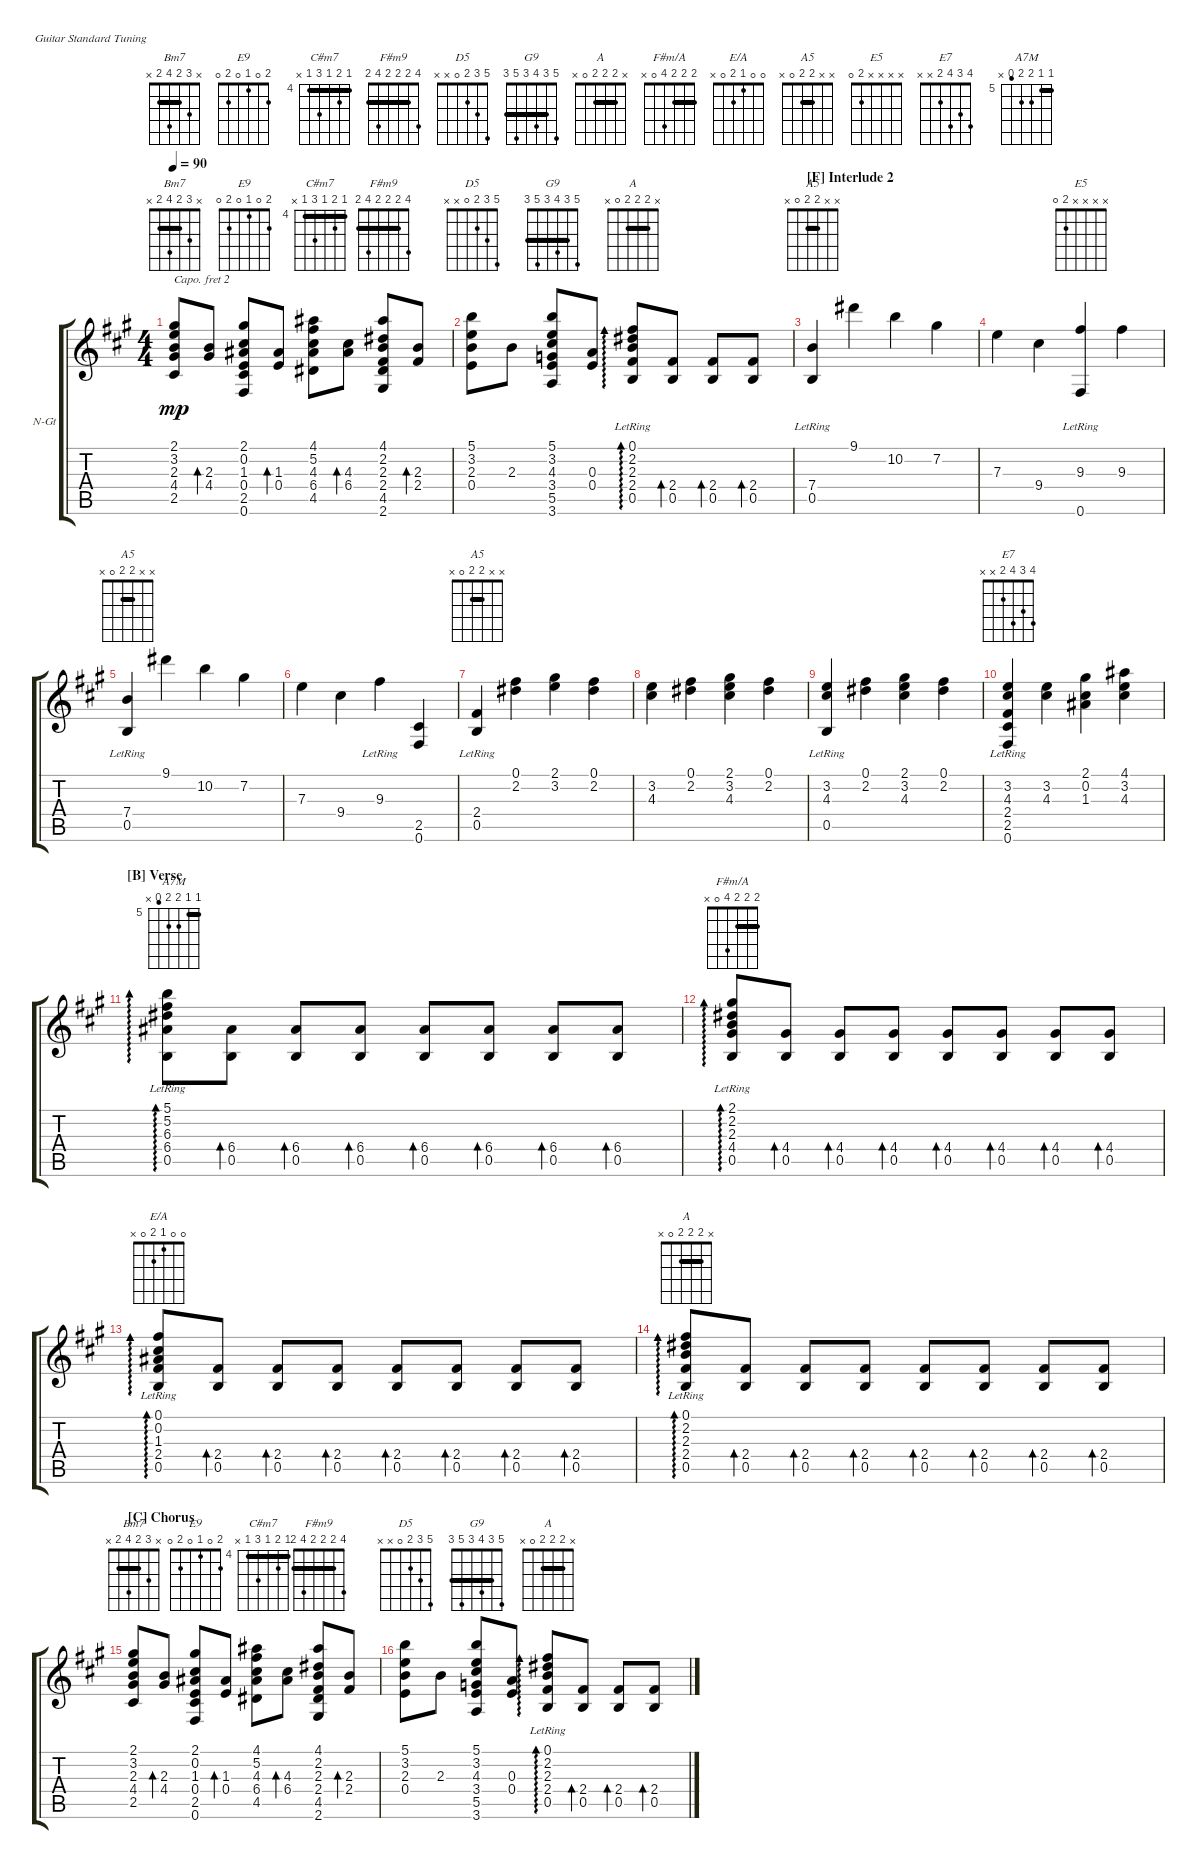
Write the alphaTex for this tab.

\defaultSystemsLayout 4
\bracketExtendMode groupsimilarinstruments
\firstSystemTrackNameOrientation horizontal
\otherSystemsTrackNameOrientation horizontal
\chordDiagramsInScore
\track ("Nylon Guitar" "N-Gt") {instrument acousticguitarnylon}
\staff {score tabs}
\capo 2
\tuning (E4 B3 G3 D3 A2 E2)
\chord ("Bm7" x 3 2 4 2 x) {barre 2}
\chord ("E9" 2 0 1 0 2 0)
\chord ("C#m7" 4 5 4 6 4 x) {firstfret 4 barre (4 4)}
\chord ("F#m9" 4 2 2 2 4 2) {barre (2 2 2)}
\chord ("D5" 5 3 2 0 x x)
\chord ("G9" 5 3 4 3 5 3) {barre (3 3)}
\chord ("A" 0 2 2 2 0 x)
\chord ("F#m/A" 2 2 2 4 0 x) {barre (2 2)}
\chord ("E/A" 0 0 1 2 0 x)
\chord ("A" x 2 2 2 0 x) {barre (2 2)}
\chord ("A5" x x 2 2 0 x) {barre 2}
\chord ("E5" x x x x 2 0)
\chord ("E7" 4 3 4 2 x x)
\chord ("A7M" 5 5 6 6 4 x) {firstfret 5 barre 5}
\ts (4 4)
\tempo 90
\clef g2
\ks a
(2.5 4.4 2.3 3.2 2.1).8{ch "Bm7" dy mp} (4.4 2.3).8{bd 44} (2.1 0.2 1.3 0.4 2.5 0.6).8{ch "E9"} (0.4 1.3).8{bd 44} (4.5 6.4 4.3 5.2 4.1).8{ch "C#m7"} (6.4 4.3).8{bd 44} (4.1 2.2 2.3 2.4 4.5 2.6).8{ch "F#m9"} (2.3 2.4).8{bd 44} |
(0.4 2.3 3.2 5.1).8{ch "D5"} 2.3.8 (5.1 3.2 4.3 3.4 3.6 5.5).8{ch "G9"} (0.3 0.4).8 (0.5{lr} 2.4{lr} 2.3{lr} 2.2{lr} 0.1{lr}).8{ad 0 ch "A"} (0.5 2.4).8{bd 45} (2.4 0.5).8{bd 45} (0.5 2.4).8{bd 45} |
\section ("F" "Interlude 2")
(0.5{lr} 7.4{lr}).4{ch "A5"} 9.1.4 10.2.4 7.2.4 |
7.3.4 9.4.4 (9.3 0.6{lr}).4{ch "E5"} 9.3.4 |
(0.5{lr} 7.4{lr}).4{ch "A5"} 9.1.4 10.2.4 7.2.4 |
7.3.4 9.4.4 9.3{lr}.4 (0.6 2.5).4 |
(0.5{lr} 2.4{lr}).4{ch "A5"} (2.2 0.1).4 (2.1 3.2).4 (2.2 0.1).4 |
(3.2 4.3).4 (2.2 0.1).4 (3.2 4.3 2.1).4 (0.1 2.2).4 |
(3.2 4.3 0.5{lr}).4 (2.2 0.1).4 (3.2 2.1 4.3).4 (2.2 0.1).4 |
(3.2{lr} 0.6{lr} 4.3{lr} 2.4{lr} 2.5{lr}).4{ch "E7"} (3.2 4.3).4 (0.2 1.3 2.1).4 (3.2 4.3 4.1).4 |
\section ("B" "Verse")
(0.5{lr} 6.4{lr} 6.3{lr} 5.2{lr} 5.1{lr}).8{ad 0 ch "A7M"} (0.5 6.4).8{bd 45} (6.4 0.5).8{bd 45} (0.5 6.4).8{bd 45} (0.5 6.4).8{bd 45} (6.4 0.5).8{bd 45} (0.5 6.4).8{bd 45} (6.4 0.5).8{bd 45} |
(0.5{lr} 4.4{lr} 2.3{lr} 2.2{lr} 2.1{lr}).8{ad 0 ch "F#m/A"} (0.5 4.4).8{bd 45} (4.4 0.5).8{bd 45} (0.5 4.4).8{bd 45} (0.5 4.4).8{bd 45} (4.4 0.5).8{bd 45} (0.5 4.4).8{bd 45} (4.4 0.5).8{bd 45} |
(0.5{lr} 2.4{lr} 1.3{lr} 0.2{lr} 0.1{lr}).8{ad 0 ch "E/A"} (0.5 2.4).8{bd 45} (2.4 0.5).8{bd 45} (0.5 2.4).8{bd 45} (0.5 2.4).8{bd 45} (2.4 0.5).8{bd 45} (0.5 2.4).8{bd 45} (2.4 0.5).8{bd 45} |
(0.5{lr} 2.4{lr} 2.3{lr} 2.2{lr} 0.1{lr}).8{ad 0 ch "A"} (0.5 2.4).8{bd 45} (2.4 0.5).8{bd 45} (0.5 2.4).8{bd 45} (0.5 2.4).8{bd 45} (2.4 0.5).8{bd 45} (0.5 2.4).8{bd 45} (2.4 0.5).8{bd 45} |
\section ("C" "Chorus")
(2.5 4.4 2.3 3.2 2.1).8{ch "Bm7"} (4.4 2.3).8{bd 44} (2.1 0.2 1.3 0.4 2.5 0.6).8{ch "E9"} (0.4 1.3).8{bd 44} (4.5 6.4 4.3 5.2 4.1).8{ch "C#m7"} (6.4 4.3).8{bd 44} (4.1 2.2 2.3 2.4 4.5 2.6).8{ch "F#m9"} (2.3 2.4).8{bd 44} |
(0.4 2.3 3.2 5.1).8{ch "D5"} 2.3.8 (5.1 3.2 4.3 3.4 3.6 5.5).8{ch "G9"} (0.3 0.4).8 (0.5{lr} 2.4{lr} 2.3{lr} 2.2{lr} 0.1{lr}).8{ad 0 ch "A"} (0.5 2.4).8{bd 45} (2.4 0.5).8{bd 45} (0.5 2.4).8{bd 45}
